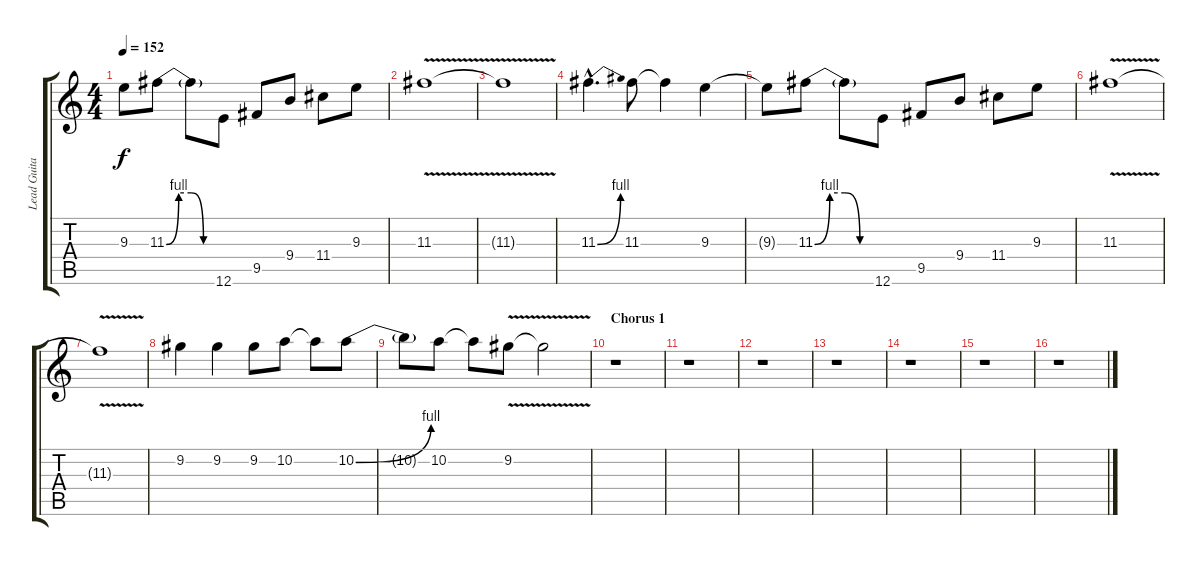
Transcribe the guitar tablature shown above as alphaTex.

\track ("Lead Guitar" "Lead Guita") {instrument overdrivenguitar}
\staff {score tabs}
\tuning (E4 B3 G3 D3 A2 E2) {hide}
\ts (4 4)
\tempo 152
\clef g2
\ks c
9.3{t}.8{dy f} 11.3{be (custom 0 0 15 4 30 4 45 0 60 0)}.8 11.3{t}.8 12.6.8 9.5.8 9.4.8 11.4.8 9.3.8 |
11.3{v}.1 |
11.3{t}.1 |
11.3{be (bend 0 0 60 4) hac}.4{d} 11.3.8 11.3{t}.4 9.3.4 |
9.3{t}.8 11.3{be (custom 0 0 15 4 30 4 45 0 60 0)}.8 11.3{t}.8 12.6.8 9.5.8 9.4.8 11.4.8 9.3.8 |
11.3{v}.1 |
11.3{t}.1 |
9.2.4 9.2.4 9.2.8 10.2.8 10.2{t}.8 10.2{be (bend 0 0 60 4)}.8 |
10.2{t}.8 10.2.8 10.2{t}.8 9.2{v}.8 9.2{t}.2 |
\section ("" "Chorus 1")
r.1 |
r.1 |
r.1 |
r.1 |
r.1 |
r.1 |
r.1
